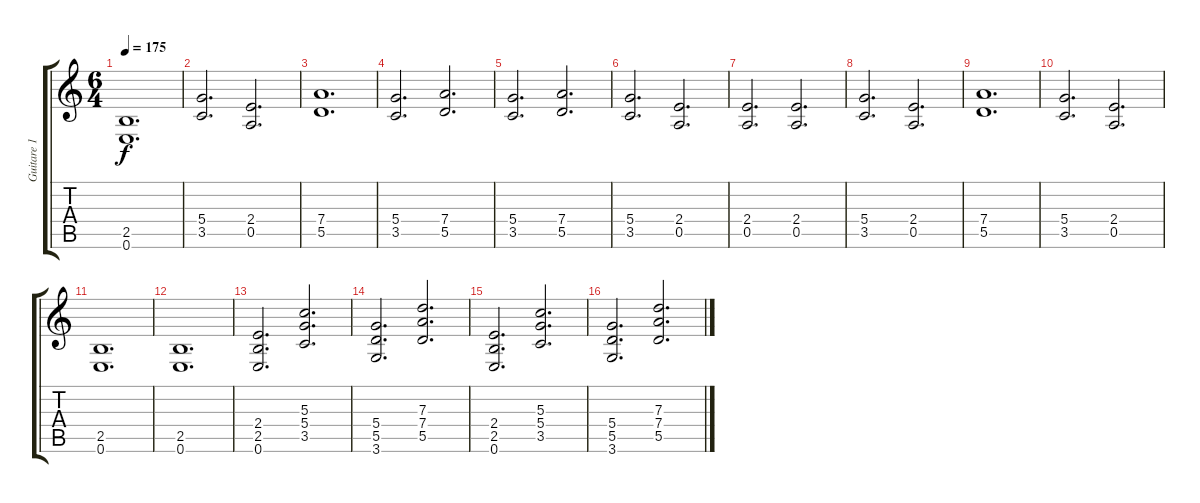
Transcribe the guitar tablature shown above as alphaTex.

\track ("Guitare 1" "Guitare 1") {instrument distortionguitar}
\staff {score tabs}
\tuning (E4 B3 G3 D3 A2 E2) {hide}
\ts (6 4)
\tempo 175
\clef g2
\ks c
(2.5 0.6).1{d dy f} |
(5.4 3.5).2{d} (2.4 0.5).2{d} |
(7.4 5.5).1{d} |
(5.4 3.5).2{d} (7.4 5.5).2{d} |
(5.4 3.5).2{d} (7.4 5.5).2{d} |
(5.4 3.5).2{d} (2.4 0.5).2{d} |
(2.4 0.5).2{d} (2.4 0.5).2{d} |
(5.4 3.5).2{d} (2.4 0.5).2{d} |
(7.4 5.5).1{d} |
(5.4 3.5).2{d} (2.4 0.5).2{d} |
(2.5 0.6).1{d} |
(2.5 0.6).1{d} |
(2.4 2.5 0.6).2{d} (5.3 5.4 3.5).2{d} |
(5.4 5.5 3.6).2{d} (7.3 7.4 5.5).2{d} |
(2.4 2.5 0.6).2{d} (5.3 5.4 3.5).2{d} |
(5.4 5.5 3.6).2{d} (7.3 7.4 5.5).2{d}
